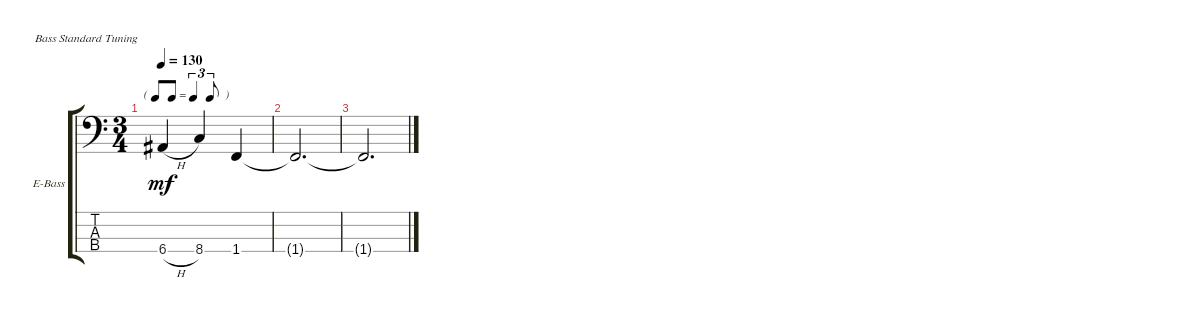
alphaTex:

\defaultSystemsLayout 4
\bracketExtendMode groupsimilarinstruments
\firstSystemTrackNameOrientation horizontal
\otherSystemsTrackNameOrientation horizontal
\track ("Electric Bass" "E-Bass") {instrument electricbassfinger}
\staff {score tabs}
\tuning (G2 D2 A1 E1)
\ts (3 4)
\tf triplet8th
\tempo 130
\clef f4
\ks c
6.4{h}.4{dy mf} 8.4.4 1.4.4 |
1.4{t}.2{d} |
1.4{t}.2{d}
